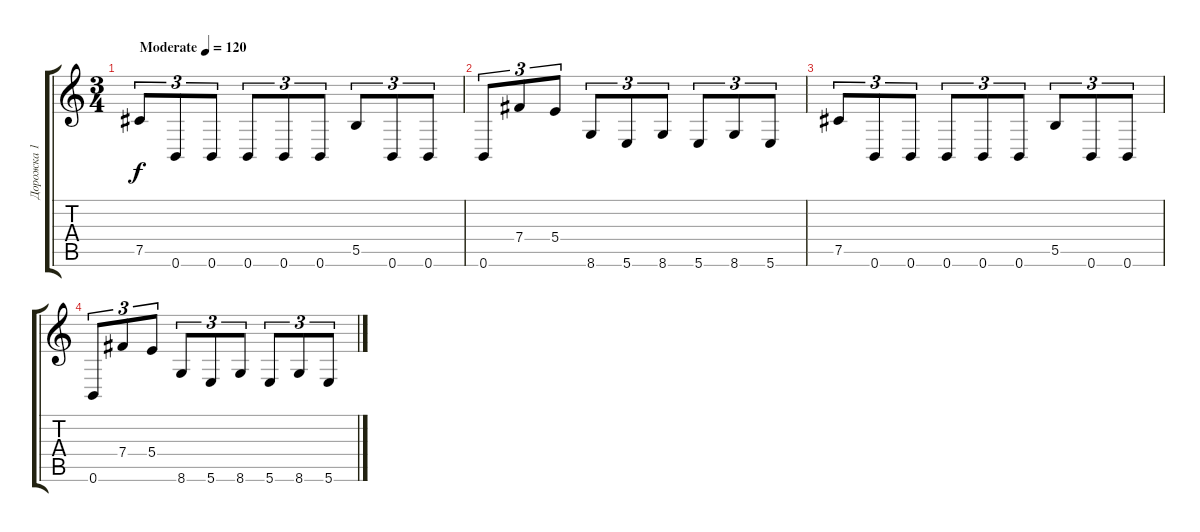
\track ("Дорожка 1" "Дорожка 1") {instrument distortionguitar}
\staff {score tabs}
\tuning (Db4 Ab3 E3 B2 Gb2 B1) {hide}
\ts (3 4)
\tempo (120 "Moderate")
\clef g2
\ks c
7.5.8{tu (3 2) dy f instrument distortionguitar} 0.6.8{tu (3 2)} 0.6.8{tu (3 2)} 0.6.8{tu (3 2)} 0.6.8{tu (3 2)} 0.6.8{tu (3 2)} 5.5.8{tu (3 2)} 0.6.8{tu (3 2)} 0.6.8{tu (3 2)} |
0.6.8{tu (3 2)} 7.4.8{tu (3 2)} 5.4.8{tu (3 2)} 8.6.8{tu (3 2)} 5.6.8{tu (3 2)} 8.6.8{tu (3 2)} 5.6.8{tu (3 2)} 8.6.8{tu (3 2)} 5.6.8{tu (3 2)} |
7.5.8{tu (3 2)} 0.6.8{tu (3 2)} 0.6.8{tu (3 2)} 0.6.8{tu (3 2)} 0.6.8{tu (3 2)} 0.6.8{tu (3 2)} 5.5.8{tu (3 2)} 0.6.8{tu (3 2)} 0.6.8{tu (3 2)} |
0.6.8{tu (3 2)} 7.4.8{tu (3 2)} 5.4.8{tu (3 2)} 8.6.8{tu (3 2)} 5.6.8{tu (3 2)} 8.6.8{tu (3 2)} 5.6.8{tu (3 2)} 8.6.8{tu (3 2)} 5.6.8{tu (3 2)}
